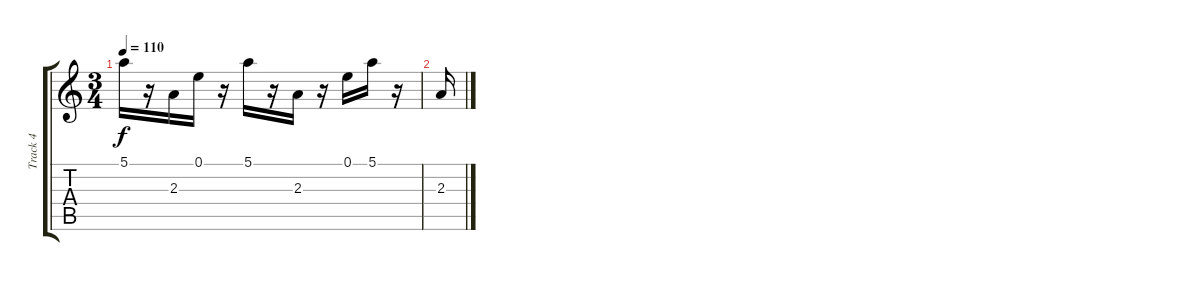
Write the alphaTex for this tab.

\track ("Track 4" "Track 4") {instrument overdrivenguitar}
\staff {score tabs}
\tuning (E4 B3 G3 D3 A2 E2) {hide}
\ts (3 4)
\tempo 110
\clef g2
\ks c
5.1.16{dy f} r.16 2.3.16 0.1.16 r.16 5.1.16 r.16 2.3.16 r.16 0.1.16 5.1.16 r.16 |
2.3.16
